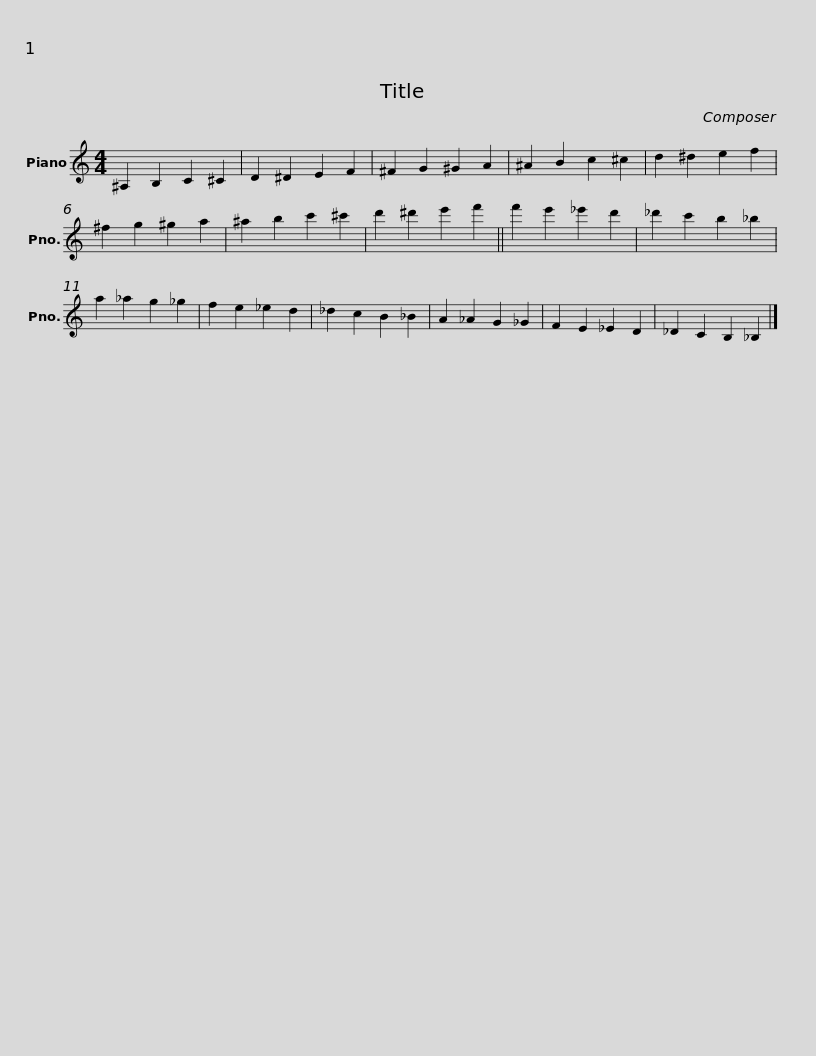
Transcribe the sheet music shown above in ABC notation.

X:1
L:1/8
M:4/4
I:linebreak $
K:C
V:1 treble
V:1
 ^A,2 B,2 C2 ^C2 | D2 ^D2 E2 F2 | ^F2 G2 ^G2 A2 | ^A2 B2 c2 ^c2 |$ d2 ^d2 e2 f2 | %5
 ^f2 g2 ^g2 a2 | ^a2 b2 c'2 ^c'2 | d'2 ^d'2 e'2 f'2 ||$ f'2 e'2 _e'2 d'2 | _d'2 c'2 b2 _b2 | %10
 a2 _a2 g2 _g2 | f2 e2 _e2 d2 |$ _d2 c2 B2 _B2 | A2 _A2 G2 _G2 | F2 E2 _E2 D2 | %15
 _D2 C2 B,2 _B,2 |] %16
